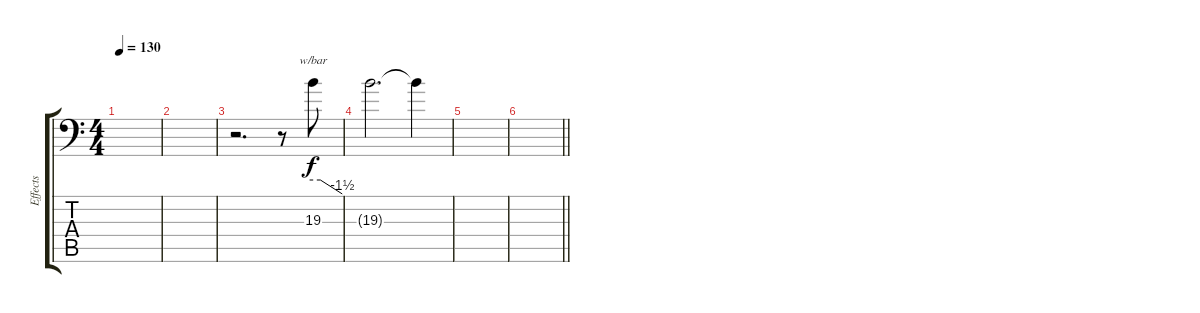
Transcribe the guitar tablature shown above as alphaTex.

\track ("Effects" "Effects") {instrument pad1newage}
\staff {score tabs}
\tuning (Db5 Ab3 E3 B2 Gb2 B0) {hide}
\ts (4 4)
\tempo 130
\clef f4
\ks c
|
|
r.2{d} r.8 19.3.8{tbe (custom default 0 0 15 0 60 -6) dy f instrument pad2warm} |
19.3{t}.2{d} 19.3{t}.4{volume 0} |
|
\barLineRight lightlight
